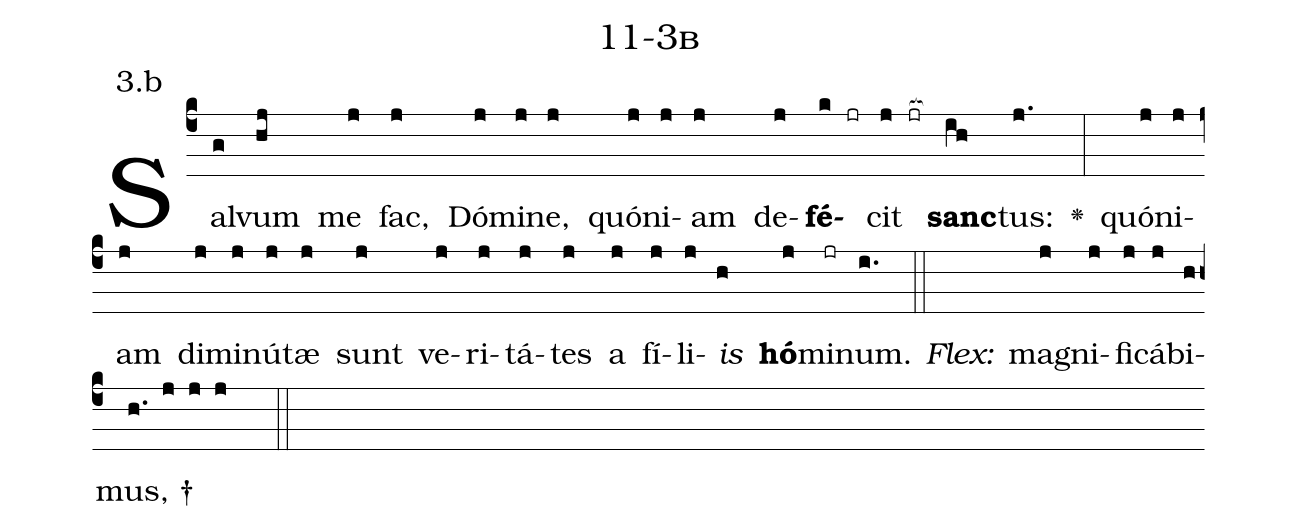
name: 11-3b;
annotation: 3.b;
%%
(c4)Sal(g)vum(hj) me(j) fac,(j) Dó(j)mi(j)ne,(j) quón(j)i(j)am(j) de(j)<b>fé</b>(k jr)cit(j jr[ocb:1{]) <b>sanc</b>(ih[ocb:0}])tus:(j.) <v>\greheightstar</v>(:) quón(j)i(j)am(j) di(j)mi(j)nú(j)tæ(j) sunt(j) ve(j)ri(j)tá(j)tes(j) a(j) fí(j)li(j)<i>is</i>(h) <b>hó</b>(j)mi(jr)num.(i.) (::)
<i>Flex:</i>()  ma(j)gni(j)fi(j)cá(j)bi(h)mus, †(h. j j j  ::)

%E(j) u(j) o(j) u(h) a(j) e.(i.) (::)
